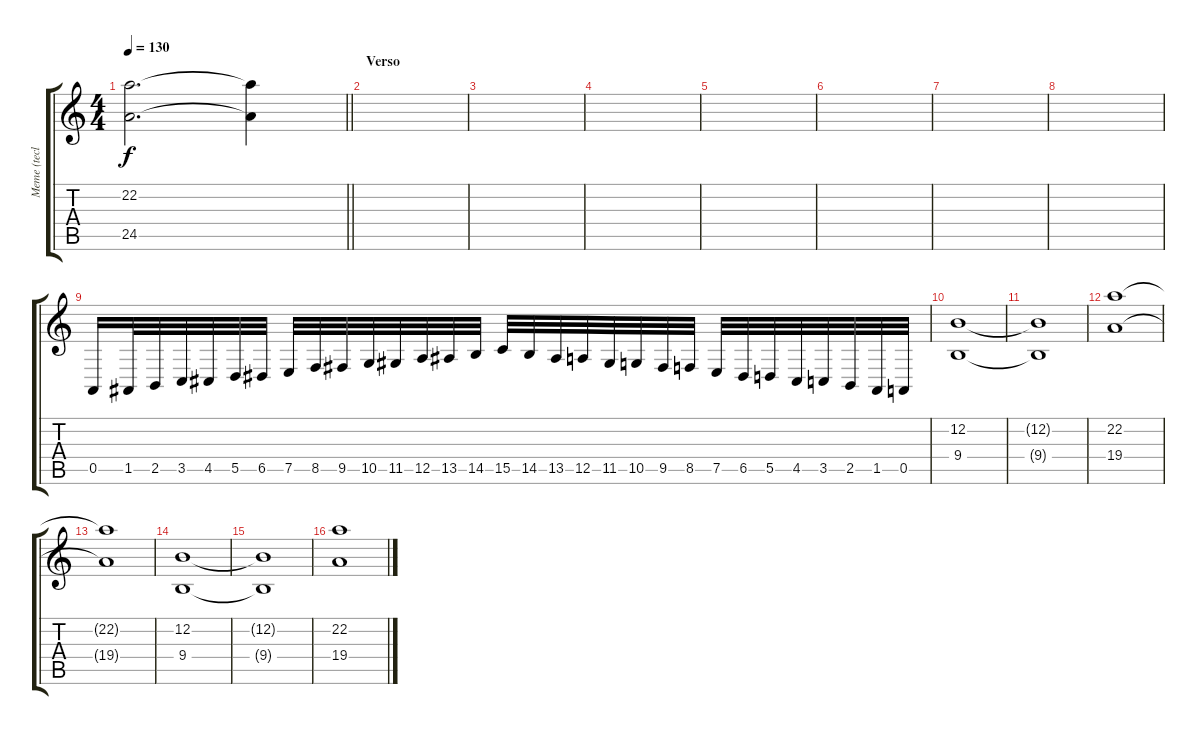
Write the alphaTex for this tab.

\track ("Meme (teclado)" "Meme (tecl") {instrument stringensemble1}
\staff {score tabs}
\tuning (E4 B3 G3 D3 A2 E2) {hide}
\ts (4 4)
\tempo 130
\clef g2
\barLineRight lightlight
\ks c
(22.2{t} 24.5{t}).2{d dy f} (22.2{t} 24.5{t}).4 |
\section ("" "Verso")
|
|
|
|
|
|
|
0.5.16{volume 16 instrument guitarfretnoise} 1.5.32 2.5.32 3.5.32 4.5.32 5.5.32 6.5.32 7.5.32 8.5.32 9.5.32 10.5.32 11.5.32 12.5.32 13.5.32 14.5.32 15.5.32 14.5.32 13.5.32 12.5.32 11.5.32 10.5.32 9.5.32 8.5.32 7.5.32 6.5.32 5.5.32 4.5.32 3.5.32 2.5.32 1.5.32 0.5.32 |
(12.2 9.4).1{volume 9 instrument stringensemble1} |
(12.2{t} 9.4{t}).1 |
(22.2 19.4).1 |
(22.2{t} 19.4{t}).1 |
(12.2 9.4).1 |
(12.2{t} 9.4{t}).1 |
(22.2 19.4).1
